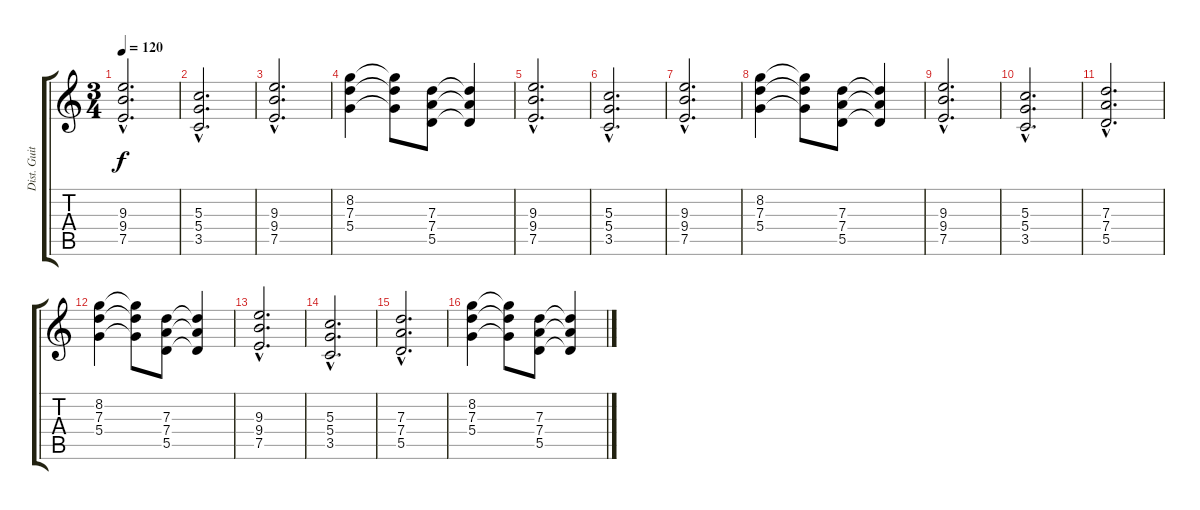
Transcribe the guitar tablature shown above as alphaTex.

\track ("Dist. Guitar 2" "Dist. Guit") {instrument distortionguitar}
\staff {score tabs}
\tuning (E4 B3 G3 D3 A2 E2) {hide}
\ts (3 4)
\tempo 120
\clef g2
\ks c
(9.3{hac} 9.4{hac} 7.5{hac}).2{d dy f} |
(5.3{hac} 5.4{hac} 3.5{hac}).2{d} |
(9.3{hac} 9.4{hac} 7.5{hac}).2{d} |
(8.2 7.3 5.4).4 (8.2{t} 7.3{t} 5.4{t}).8 (7.3 7.4 5.5).8 (7.3{t} 7.4{t} 5.5{t}).4 |
(9.3{hac} 9.4{hac} 7.5{hac}).2{d} |
(5.3{hac} 5.4{hac} 3.5{hac}).2{d} |
(9.3{hac} 9.4{hac} 7.5{hac}).2{d} |
(8.2 7.3 5.4).4 (8.2{t} 7.3{t} 5.4{t}).8 (7.3 7.4 5.5).8 (7.3{t} 7.4{t} 5.5{t}).4 |
(9.3{hac} 9.4{hac} 7.5{hac}).2{d} |
(5.3{hac} 5.4{hac} 3.5{hac}).2{d} |
(7.3{hac} 7.4{hac} 5.5{hac}).2{d} |
(8.2 7.3 5.4).4 (8.2{t} 7.3{t} 5.4{t}).8 (7.3 7.4 5.5).8 (7.3{t} 7.4{t} 5.5{t}).4 |
(9.3{hac} 9.4{hac} 7.5{hac}).2{d} |
(5.3{hac} 5.4{hac} 3.5{hac}).2{d} |
(7.3{hac} 7.4{hac} 5.5{hac}).2{d} |
(8.2 7.3 5.4).4 (8.2{t} 7.3{t} 5.4{t}).8 (7.3 7.4 5.5).8 (7.3{t} 7.4{t} 5.5{t}).4
